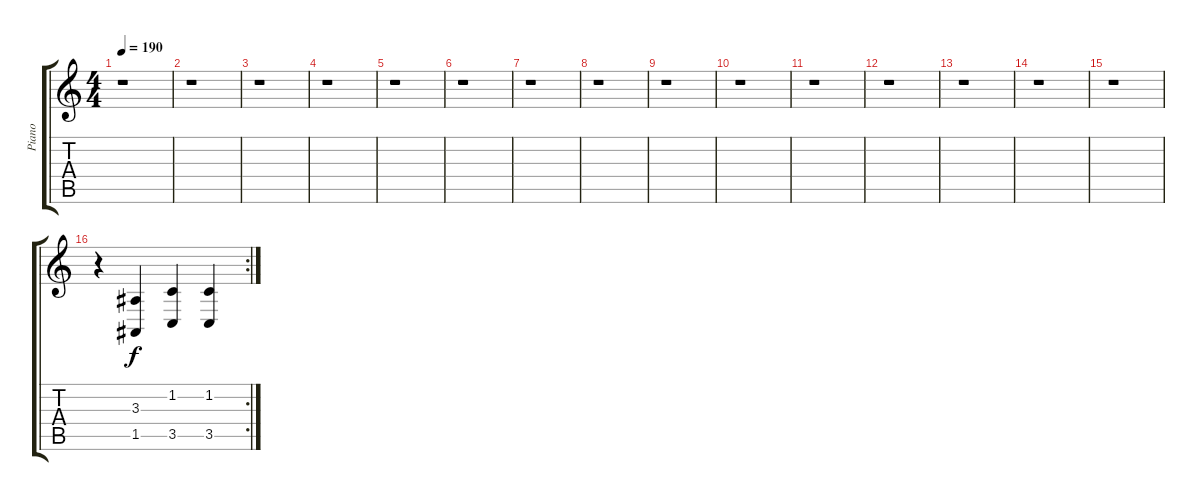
\track ("Piano" "Piano") {instrument electricgrandpiano}
\staff {score tabs}
\tuning (E4 B3 G3 D3 A2 E2) {hide}
\ts (4 4)
\tempo 190
\clef g2
\ks c
r.1{dy f} |
r.1 |
r.1 |
r.1 |
r.1 |
r.1 |
r.1 |
r.1 |
r.1 |
r.1 |
r.1 |
r.1 |
r.1 |
r.1 |
r.1 |
\rc 2
r.4 (3.3 1.5).4 (1.2 3.5).4 (1.2 3.5).4
